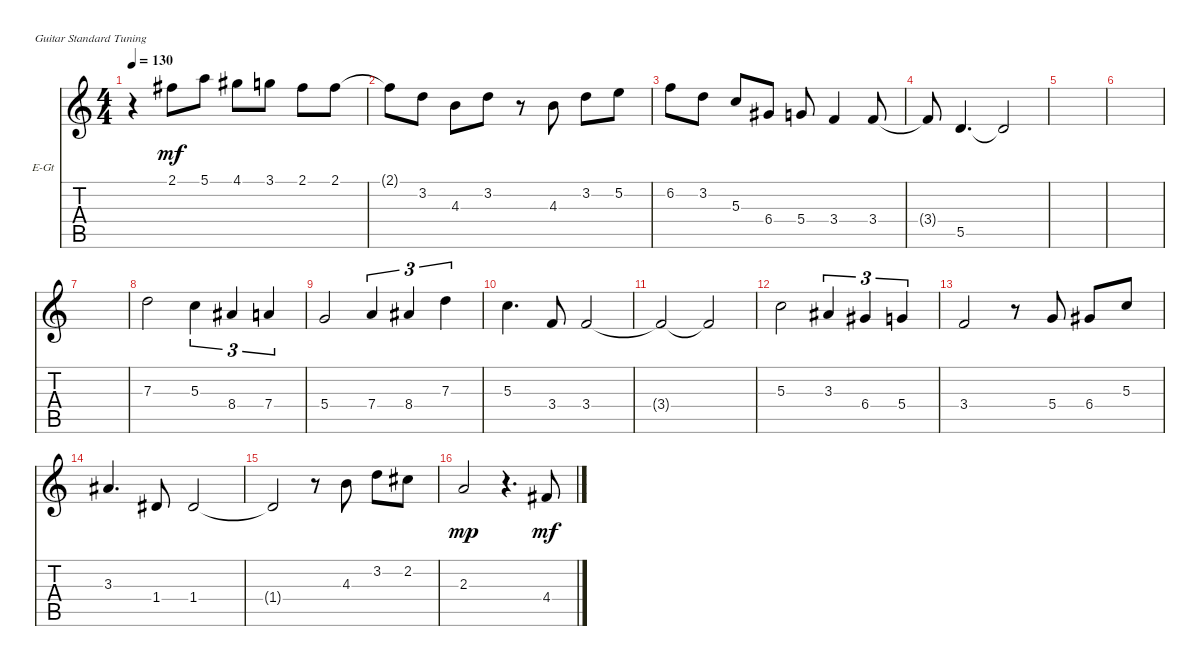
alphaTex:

\defaultSystemsLayout 4
\bracketExtendMode nobrackets
\firstSystemTrackNameOrientation horizontal
\otherSystemsTrackNameOrientation horizontal
\track ("Thème " "E-Gt") {instrument electricguitarclean}
\staff {score tabs}
\tuning (E4 B3 G3 D3 A2 E2)
\ts (4 4)
\tempo 130
\clef g2
\scale
0.333333
\ks c
r.4{dy mf} 2.1.8 5.1.8 4.1.8 3.1.8 2.1.8 2.1.8 |
\scale
0.333333 2.1{t}.8 3.2.8 4.3.8 3.2.8 r.8 4.3.8 3.2.8 5.2.8 |
\scale
0.333333 6.2.8 3.2.8 5.3.8 6.4.8 5.4.8 3.4.4 3.4.8 |
\scale
0.333333 3.4{t}.8 5.5.4{d} 5.5{t}.2 |
\scale
0.333333 |
\scale
0.333333 |
\scale
0.333333 |
\scale
0.333333 7.3.2 5.3.4{tu (3 2)} 8.4.4{tu (3 2)} 7.4.4{tu (3 2)} |
\scale
0.333333 5.4.2 7.4.4{tu (3 2)} 8.4.4{tu (3 2)} 7.3.4{tu (3 2)} |
\scale
0.333333 5.3.4{d} 3.4.8 3.4.2 |
\scale
0.333333 3.4{t}.2 3.4{t}.2 |
\scale
0.333333 5.3.2 3.3.4{tu (3 2)} 6.4.4{tu (3 2)} 5.4.4{tu (3 2)} |
\scale
0.333333 3.4.2 r.8 5.4.8 6.4.8 5.3.8 |
\scale
0.333333 3.3.4{d} 1.4.8 1.4.2 |
\scale
0.333333 1.4{t}.2 r.8 4.3.8 3.2.8 2.2.8 |
\scale
0.333333 2.3.2{dy mp} r.4{d} 4.4.8{dy mf}
